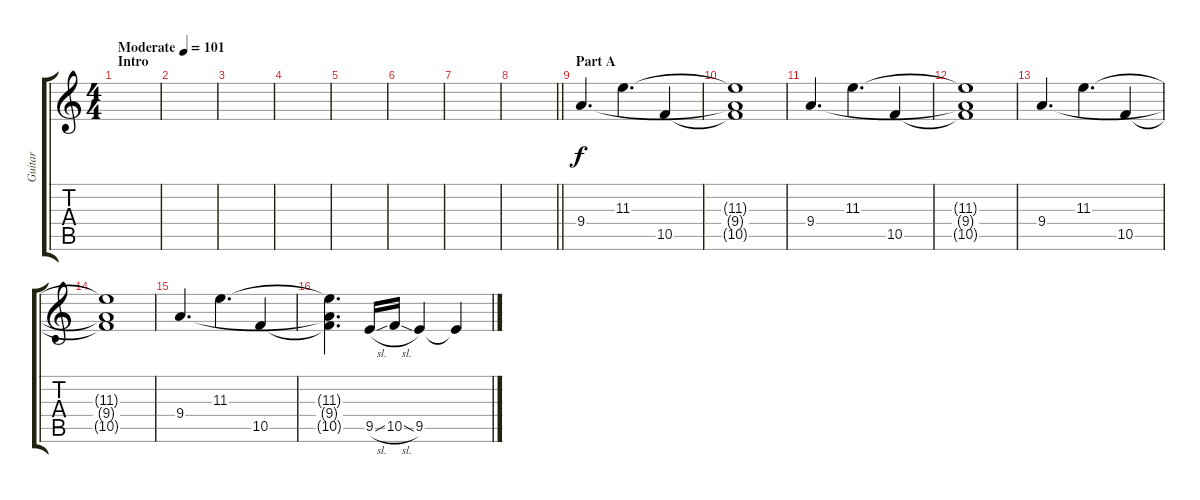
\track ("Guitar" "Guitar") {instrument electricguitarclean}
\staff {score tabs}
\tuning (D4 A3 F3 C3 G2 C2) {hide}
\ts (4 4)
\section ("" "Intro")
\tempo (101 "Moderate")
\clef g2
\ks c
|
|
|
|
|
|
|
\barLineRight lightlight
|
\section ("" "Part A")
9.4.4{d} 11.3.4{d} 10.5.4 |
(11.3{t} 9.4{t} 10.5{t}).1 |
9.4.4{d} 11.3.4{d} 10.5.4 |
(11.3{t} 9.4{t} 10.5{t}).1 |
9.4.4{d} 11.3.4{d} 10.5.4 |
(11.3{t} 9.4{t} 10.5{t}).1 |
9.4.4{d} 11.3.4{d} 10.5.4 |
(11.3{t} 9.4{t} 10.5{t}).4{d} 9.5{sl}.16 10.5{sl}.16 9.5.4 9.5{t}.4
